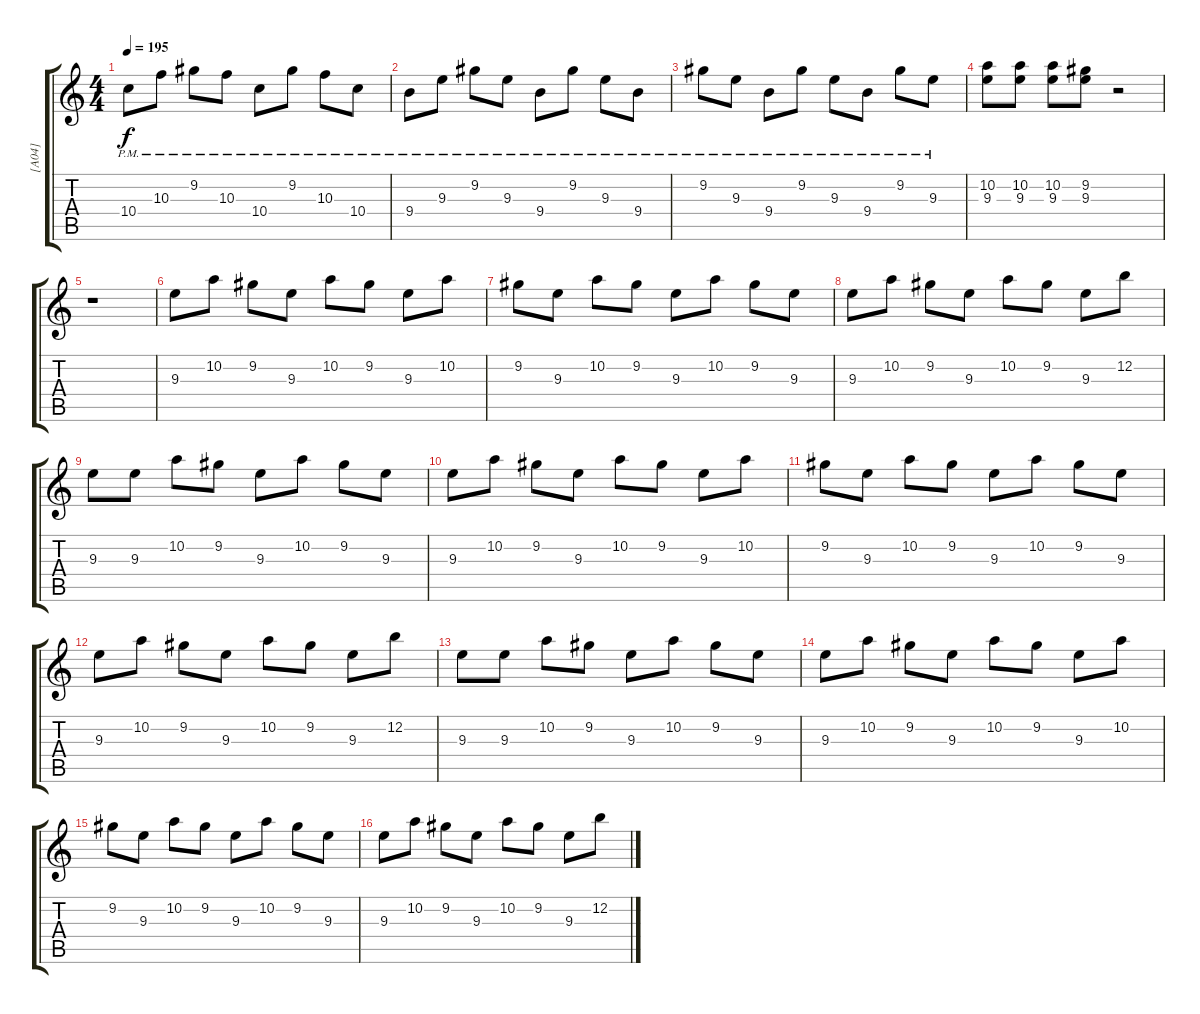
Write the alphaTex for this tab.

\track ("[A04]" "[A04]") {instrument overdrivenguitar}
\staff {score tabs}
\tuning (E4 B3 G3 D3 A2 E2) {hide}
\ts (4 4)
\tempo 195
\clef g2
\ks c
10.4{pm}.8{dy f} 10.3{pm}.8 9.2{pm}.8 10.3{pm}.8 10.4{pm}.8 9.2{pm}.8 10.3{pm}.8 10.4{pm}.8 |
9.4{pm}.8 9.3{pm}.8 9.2{pm}.8 9.3{pm}.8 9.4{pm}.8 9.2{pm}.8 9.3{pm}.8 9.4{pm}.8 |
9.2{pm}.8 9.3{pm}.8 9.4{pm}.8 9.2{pm}.8 9.3{pm}.8 9.4{pm}.8 9.2{pm}.8 9.3{pm}.8 |
(10.2 9.3).8 (10.2 9.3).8 (10.2 9.3).8 (9.2 9.3).8 r.2 |
r.1 |
9.3.8 10.2.8 9.2.8 9.3.8 10.2.8 9.2.8 9.3.8 10.2.8 |
9.2.8 9.3.8 10.2.8 9.2.8 9.3.8 10.2.8 9.2.8 9.3.8 |
9.3.8 10.2.8 9.2.8 9.3.8 10.2.8 9.2.8 9.3.8 12.2.8 |
9.3.8 9.3.8 10.2.8 9.2.8 9.3.8 10.2.8 9.2.8 9.3.8 |
9.3.8 10.2.8 9.2.8 9.3.8 10.2.8 9.2.8 9.3.8 10.2.8 |
9.2.8 9.3.8 10.2.8 9.2.8 9.3.8 10.2.8 9.2.8 9.3.8 |
9.3.8 10.2.8 9.2.8 9.3.8 10.2.8 9.2.8 9.3.8 12.2.8 |
9.3.8 9.3.8 10.2.8 9.2.8 9.3.8 10.2.8 9.2.8 9.3.8 |
9.3.8 10.2.8 9.2.8 9.3.8 10.2.8 9.2.8 9.3.8 10.2.8 |
9.2.8 9.3.8 10.2.8 9.2.8 9.3.8 10.2.8 9.2.8 9.3.8 |
9.3.8 10.2.8 9.2.8 9.3.8 10.2.8 9.2.8 9.3.8 12.2.8
